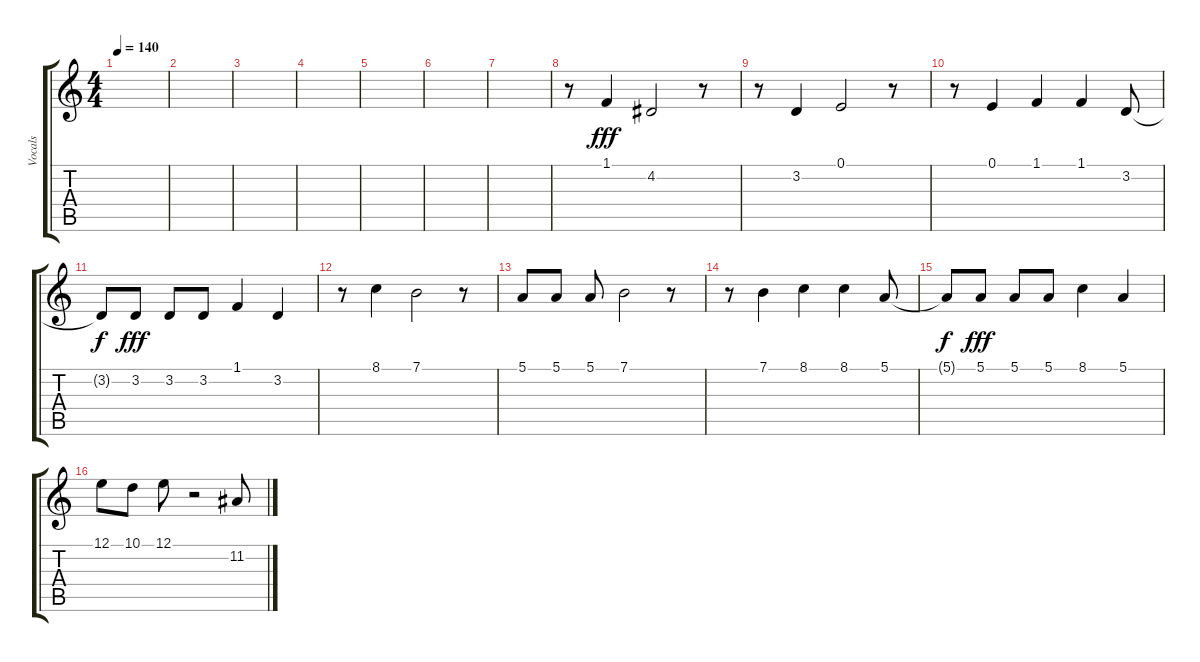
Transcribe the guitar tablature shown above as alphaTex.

\track ("Vocals" "Vocals") {instrument lead3calliope}
\staff {score tabs}
\tuning (E4 B3 G3 D3 A2 E2) {hide}
\ts (4 4)
\tempo 140
\clef g2
\ks c
|
|
|
|
|
|
|
r.8 1.1.4{dy fff} 4.2.2 r.8 |
r.8 3.2.4 0.1.2 r.8 |
r.8 0.1.4 1.1.4 1.1.4 3.2.8 |
3.2{t}.8{dy f} 3.2.8{dy fff} 3.2.8 3.2.8 1.1.4 3.2.4 |
r.8 8.1.4 7.1.2 r.8 |
5.1.8 5.1.8 5.1.8 7.1.2 r.8 |
r.8 7.1.4 8.1.4 8.1.4 5.1.8 |
5.1{t}.8{dy f} 5.1.8{dy fff} 5.1.8 5.1.8 8.1.4 5.1.4 |
12.1.8 10.1.8 12.1.8 r.2 11.2.8
